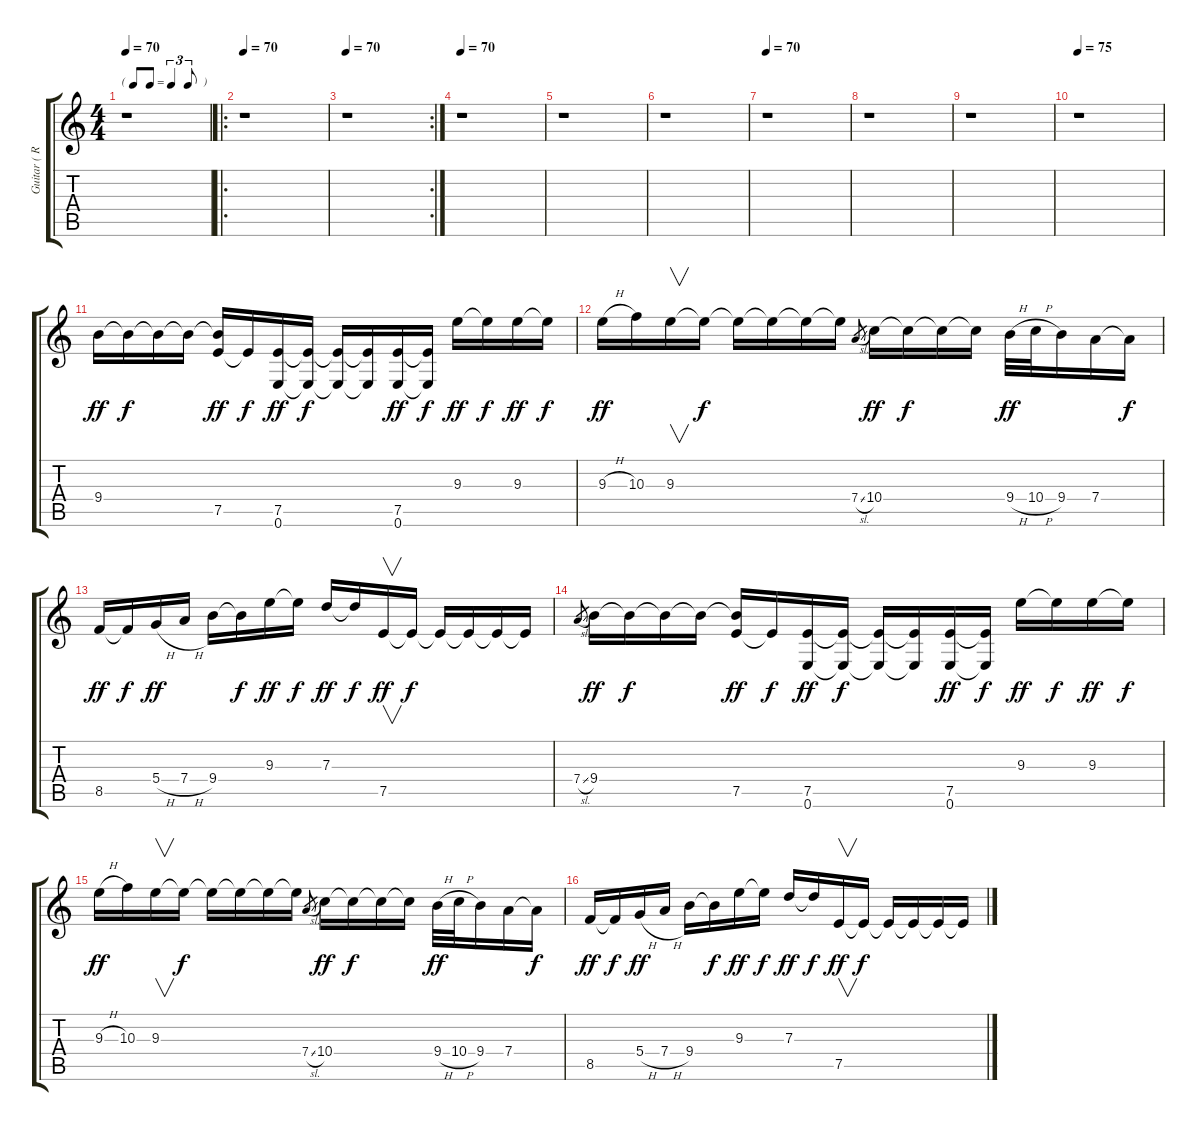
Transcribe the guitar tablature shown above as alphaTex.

\track ("Guitar ( R )" "Guitar ( R") {instrument overdrivenguitar}
\staff {score tabs}
\tuning (E4 B3 G3 D3 A2 E2) {hide}
\ts (4 4)
\tf triplet8th
\tempo 70
\clef g2
\ks c
r.1{dy f} |
\ro
\tempo 70
r.1 |
\rc 2
\tempo 70
r.1 |
\tempo 70
r.1 |
r.1 |
r.1 |
\tempo 70
r.1 |
r.1 |
r.1 |
\tempo 75
r.1 |
9.4.16{dy ff volume 16} 9.4{t}.16{dy f} 9.4{t}.16 9.4{t}.16 (9.4{t} 7.5).16{dy ff} 7.5{t}.16{dy f} (7.5 0.6).16{dy ff} (7.5{t} 0.6{t}).16{dy f} (7.5{t} 0.6{t}).16 (7.5{t} 0.6{t}).16 (7.5 0.6).16{dy ff} (7.5{t} 0.6{t}).16{dy f} 9.3.16{dy ff} 9.3{t}.16{dy f} 9.3.16{dy ff} 9.3{t}.16{dy f} |
9.3{h}.16{dy ff} 10.3.16 9.3.16{v} 9.3{t}.16{dy f} 9.3{t}.16 9.3{t}.16 9.3{t}.16 9.3{t}.16 7.4{sl}.8{gr} 10.4.16{dy ff} 10.4{t}.16{dy f} 10.4{t}.16 10.4{t}.16 9.4{h}.32{dy ff} 10.4{h}.32 9.4.16 7.4.16 7.4{t}.16{dy f} |
8.5.16{dy ff} 8.5{t}.16{dy f} 5.4{h}.16{dy ff} 7.4{h}.16 9.4.16 9.4{t}.16{dy f} 9.3.16{dy ff} 9.3{t}.16{dy f} 7.3.16{dy ff} 7.3{t}.16{dy f} 7.5.16{v dy ff} 7.5{t}.16{dy f} 7.5{t}.16 7.5{t}.16 7.5{t}.16 7.5{t}.16 |
7.4{sl}.8{gr} 9.4.16{dy ff} 9.4{t}.16{dy f} 9.4{t}.16 9.4{t}.16 (9.4{t} 7.5).16{dy ff} 7.5{t}.16{dy f} (7.5 0.6).16{dy ff} (7.5{t} 0.6{t}).16{dy f} (7.5{t} 0.6{t}).16 (7.5{t} 0.6{t}).16 (7.5 0.6).16{dy ff} (7.5{t} 0.6{t}).16{dy f} 9.3.16{dy ff} 9.3{t}.16{dy f} 9.3.16{dy ff} 9.3{t}.16{dy f} |
9.3{h}.16{dy ff} 10.3.16 9.3.16{v} 9.3{t}.16{dy f} 9.3{t}.16 9.3{t}.16 9.3{t}.16 9.3{t}.16 7.4{sl}.8{gr} 10.4.16{dy ff} 10.4{t}.16{dy f} 10.4{t}.16 10.4{t}.16 9.4{h}.32{dy ff} 10.4{h}.32 9.4.16 7.4.16 7.4{t}.16{dy f} |
8.5.16{dy ff} 8.5{t}.16{dy f} 5.4{h}.16{dy ff} 7.4{h}.16 9.4.16 9.4{t}.16{dy f} 9.3.16{dy ff} 9.3{t}.16{dy f} 7.3.16{dy ff} 7.3{t}.16{dy f} 7.5.16{v dy ff} 7.5{t}.16{dy f} 7.5{t}.16 7.5{t}.16 7.5{t}.16 7.5{t}.16
